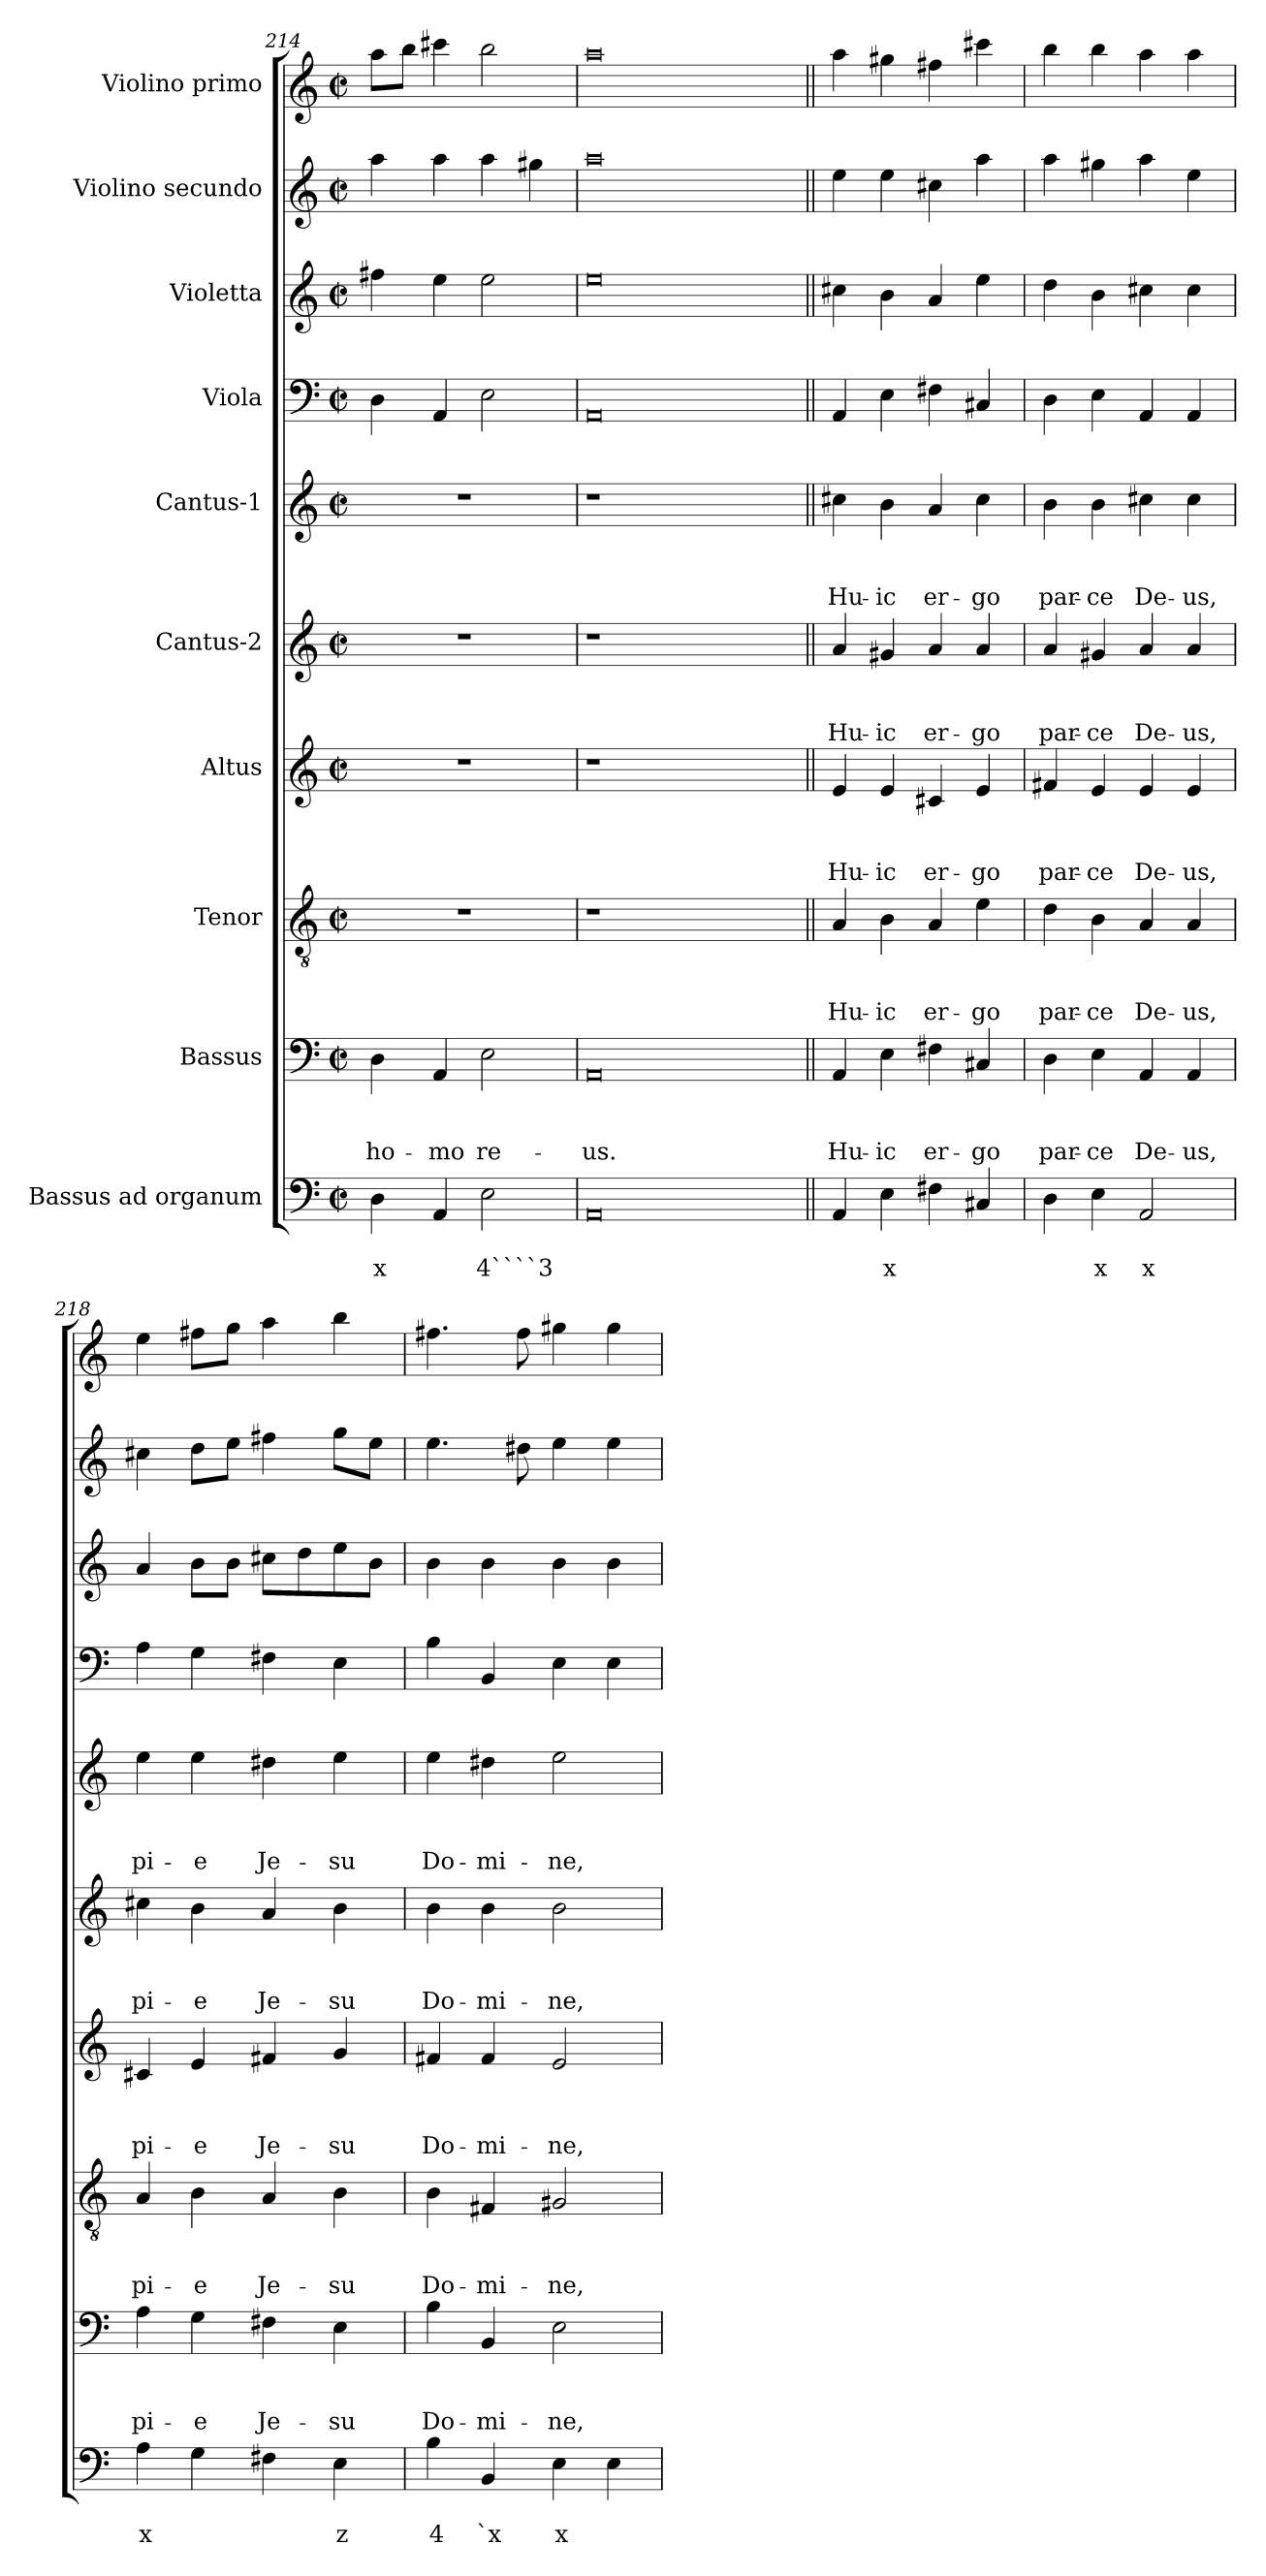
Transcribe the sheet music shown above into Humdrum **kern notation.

**kern	**text	**text	**kern	**text	**text	**text	**kern	**text	**text	**text	**kern	**text	**text	**text	**kern	**text	**text	**text	**kern	**text	**text	**text	**kern	**kern	**kern	**kern
*part10	*part10	*part10	*part9	*part9	*part9	*part9	*part8	*part8	*part8	*part8	*part7	*part7	*part7	*part7	*part6	*part6	*part6	*part6	*part5	*part5	*part5	*part5	*part4	*part3	*part2	*part1
*staff10	*staff10	*staff10	*staff9	*staff9	*staff9	*staff9	*staff8	*staff8	*staff8	*staff8	*staff7	*staff7	*staff7	*staff7	*staff6	*staff6	*staff6	*staff6	*staff5	*staff5	*staff5	*staff5	*staff4	*staff3	*staff2	*staff1
*I"Bassus ad  organum	*	*	*I"Bassus	*	*	*	*I"Tenor	*	*	*	*I"Altus	*	*	*	*I"Cantus-2	*	*	*	*I"Cantus-1	*	*	*	*I"Viola	*I"Violetta	*I"Violino secundo	*I"Violino primo
*clefF4	*	*	*clefF4	*	*	*	*clefGv2	*	*	*	*clefG2	*	*	*	*clefG2	*	*	*	*clefG2	*	*	*	*clefF4	*clefG2	*clefG2	*clefG2
*k[]	*	*	*k[]	*	*	*	*k[]	*	*	*	*k[]	*	*	*	*k[]	*	*	*	*k[]	*	*	*	*k[]	*k[]	*k[]	*k[]
*C:	*	*	*C:	*	*	*	*C:	*	*	*	*C:	*	*	*	*C:	*	*	*	*C:	*	*	*	*C:	*C:	*C:	*C:
*M2/2	*	*	*M2/2	*	*	*	*M2/2	*	*	*	*M2/2	*	*	*	*M2/2	*	*	*	*M2/2	*	*	*	*M2/2	*M2/2	*M2/2	*M2/2
*met(c|)	*	*	*met(c|)	*	*	*	*met(c|)	*	*	*	*met(c|)	*	*	*	*met(c|)	*	*	*	*met(c|)	*	*	*	*met(c|)	*met(c|)	*met(c|)	*met(c|)
=214	=214	=214	=214	=214	=214	=214	=214	=214	=214	=214	=214	=214	=214	=214	=214	=214	=214	=214	=214	=214	=214	=214	=214	=214	=214	=214
!	!	!LO:LY:b	!	!	!	!LO:LY:b	!	!	!	!	!	!	!	!	!	!	!	!	!	!	!	!	!	!	!	!
4D\	.	x	4D\	.	.	ho-	1r	.	.	.	1r	.	.	.	1r	.	.	.	1r	.	.	.	4D\	4ff#X\	4aa\	8aa\L
.	.	.	.	.	.	.	.	.	.	.	.	.	.	.	.	.	.	.	.	.	.	.	.	.	.	8bb\J
!	!	!	!	!	!	!LO:LY:b	!	!	!	!	!	!	!	!	!	!	!	!	!	!	!	!	!	!	!	!
4AA/	.	.	4AA/	.	.	-mo	.	.	.	.	.	.	.	.	.	.	.	.	.	.	.	.	4AA/	4ee\	4aa\	4ccc#X\
!	!	!LO:LY:b	!	!	!	!LO:LY:b	!	!	!	!	!	!	!	!	!	!	!	!	!	!	!	!	!	!	!	!
2E\	.	4````3	2E\	.	.	re-	.	.	.	.	.	.	.	.	.	.	.	.	.	.	.	.	2E\	2ee\	4aa\	2bb\
.	.	.	.	.	.	.	.	.	.	.	.	.	.	.	.	.	.	.	.	.	.	.	.	.	4gg#X\	.
=215	=215	=215	=215	=215	=215	=215	=215	=215	=215	=215	=215	=215	=215	=215	=215	=215	=215	=215	=215	=215	=215	=215	=215	=215	=215	=215
!	!	!	!	!	!	!LO:LY:b	!	!	!	!	!	!	!	!	!	!	!	!	!	!	!	!	!	!	!	!
0AA	.	.	0AA	.	.	-us.	1r	.	.	.	1r	.	.	.	1r	.	.	.	1r	.	.	.	0AA	0ee	0aa	0aa
.	.	.	.	.	.	.	1ryy	.	.	.	1ryy	.	.	.	1ryy	.	.	.	1ryy	.	.	.	.	.	.	.
=216||	=216||	=216||	=216||	=216||	=216||	=216||	=216||	=216||	=216||	=216||	=216||	=216||	=216||	=216||	=216||	=216||	=216||	=216||	=216||	=216||	=216||	=216||	=216||	=216||	=216||	=216||
!	!	!	!	!	!	!LO:LY:b	!	!	!	!LO:LY:b	!	!	!	!LO:LY:b	!	!	!	!LO:LY:b	!	!	!	!LO:LY:b	!	!	!	!
4AA/	.	.	4AA/	.	.	Hu-	4A/	.	.	Hu-	4e/	.	.	Hu-	4a/	.	.	Hu-	4cc#X\	.	.	Hu-	4AA/	4cc#X\	4ee\	4aa\
!	!	!LO:LY:b	!	!	!	!LO:LY:b	!	!	!	!LO:LY:b	!	!	!	!LO:LY:b	!	!	!	!LO:LY:b	!	!	!	!LO:LY:b	!	!	!	!
4E\	.	x	4E\	.	.	-ic	4B\	.	.	-ic	4e/	.	.	-ic	4g#X/	.	.	-ic	4b\	.	.	-ic	4E\	4b\	4ee\	4gg#X\
!	!	!	!	!	!	!LO:LY:b	!	!	!	!LO:LY:b	!	!	!	!LO:LY:b	!	!	!	!LO:LY:b	!	!	!	!LO:LY:b	!	!	!	!
4F#X\	.	.	4F#X\	.	.	er-	4A/	.	.	er-	4c#X/	.	.	er-	4a/	.	.	er-	4a/	.	.	er-	4F#X\	4a/	4cc#X\	4ff#X\
!	!	!	!	!	!	!LO:LY:b	!	!	!	!LO:LY:b	!	!	!	!LO:LY:b	!	!	!	!LO:LY:b	!	!	!	!LO:LY:b	!	!	!	!
4C#X/	.	.	4C#X/	.	.	-go	4e\	.	.	-go	4e/	.	.	-go	4a/	.	.	-go	4cc#\	.	.	-go	4C#X/	4ee\	4aa\	4ccc#X\
=217	=217	=217	=217	=217	=217	=217	=217	=217	=217	=217	=217	=217	=217	=217	=217	=217	=217	=217	=217	=217	=217	=217	=217	=217	=217	=217
!	!	!	!	!	!	!LO:LY:b	!	!	!	!LO:LY:b	!	!	!	!LO:LY:b	!	!	!	!LO:LY:b	!	!	!	!LO:LY:b	!	!	!	!
4D\	.	.	4D\	.	.	par-	4d\	.	.	par-	4f#X/	.	.	par-	4a/	.	.	par-	4b\	.	.	par-	4D\	4dd\	4aa\	4bb\
!	!	!LO:LY:b	!	!	!	!LO:LY:b	!	!	!	!LO:LY:b	!	!	!	!LO:LY:b	!	!	!	!LO:LY:b	!	!	!	!LO:LY:b	!	!	!	!
4E\	.	x	4E\	.	.	-ce	4B\	.	.	-ce	4e/	.	.	-ce	4g#X/	.	.	-ce	4b\	.	.	-ce	4E\	4b\	4gg#X\	4bb\
!	!	!LO:LY:b	!	!	!	!LO:LY:b	!	!	!	!LO:LY:b	!	!	!	!LO:LY:b	!	!	!	!LO:LY:b	!	!	!	!LO:LY:b	!	!	!	!
2AA/	.	x	4AA/	.	.	De-	4A/	.	.	De-	4e/	.	.	De-	4a/	.	.	De-	4cc#X\	.	.	De-	4AA/	4cc#X\	4aa\	4aa\
!	!	!	!	!	!	!LO:LY:b	!	!	!	!LO:LY:b	!	!	!	!LO:LY:b	!	!	!	!LO:LY:b	!	!	!	!LO:LY:b	!	!	!	!
.	.	.	4AA/	.	.	-us,	4A/	.	.	-us,	4e/	.	.	-us,	4a/	.	.	-us,	4cc#\	.	.	-us,	4AA/	4cc#\	4ee\	4aa\
!!LO:LB:g=z
=218	=218	=218	=218	=218	=218	=218	=218	=218	=218	=218	=218	=218	=218	=218	=218	=218	=218	=218	=218	=218	=218	=218	=218	=218	=218	=218
!	!	!LO:LY:b	!	!	!	!LO:LY:b	!	!	!	!LO:LY:b	!	!	!	!LO:LY:b	!	!	!	!LO:LY:b	!	!	!	!LO:LY:b	!	!	!	!
4A\	.	x	4A\	.	.	pi-	4A/	.	.	pi-	4c#X/	.	.	pi-	4cc#X\	.	.	pi-	4ee\	.	.	pi-	4A\	4a/	4cc#X\	4ee\
!	!	!	!	!	!	!LO:LY:b	!	!	!	!LO:LY:b	!	!	!	!LO:LY:b	!	!	!	!LO:LY:b	!	!	!	!LO:LY:b	!	!	!	!
4G\	.	.	4G\	.	.	-e	4B\	.	.	-e	4e/	.	.	-e	4b\	.	.	-e	4ee\	.	.	-e	4G\	8b\L	8dd\L	8ff#X\L
.	.	.	.	.	.	.	.	.	.	.	.	.	.	.	.	.	.	.	.	.	.	.	.	8b\J	8ee\J	8gg\J
!	!	!	!	!	!	!LO:LY:b	!	!	!	!LO:LY:b	!	!	!	!LO:LY:b	!	!	!	!LO:LY:b	!	!	!	!LO:LY:b	!	!	!	!
4F#X\	.	.	4F#X\	.	.	Je-	4A/	.	.	Je-	4f#X/	.	.	Je-	4a/	.	.	Je-	4dd#X\	.	.	Je-	4F#X\	8cc#X\L	4ff#X\	4aa\
.	.	.	.	.	.	.	.	.	.	.	.	.	.	.	.	.	.	.	.	.	.	.	.	8dd\	.	.
!	!	!LO:LY:b	!	!	!	!LO:LY:b	!	!	!	!LO:LY:b	!	!	!	!LO:LY:b	!	!	!	!LO:LY:b	!	!	!	!LO:LY:b	!	!	!	!
4E\	.	z	4E\	.	.	-su	4B\	.	.	-su	4g/	.	.	-su	4b\	.	.	-su	4ee\	.	.	-su	4E\	8ee\	8gg\L	4bb\
.	.	.	.	.	.	.	.	.	.	.	.	.	.	.	.	.	.	.	.	.	.	.	.	8b\J	8ee\J	.
=219	=219	=219	=219	=219	=219	=219	=219	=219	=219	=219	=219	=219	=219	=219	=219	=219	=219	=219	=219	=219	=219	=219	=219	=219	=219	=219
!	!	!LO:LY:b	!	!	!	!LO:LY:b	!	!	!	!LO:LY:b	!	!	!	!LO:LY:b	!	!	!	!LO:LY:b	!	!	!	!LO:LY:b	!	!	!	!
4B\	.	4	4B\	.	.	Do-	4B\	.	.	Do-	4f#X/	.	.	Do-	4b\	.	.	Do-	4ee\	.	.	Do-	4B\	4b\	4.ee\	4.ff#X\
!	!	!LO:LY:b	!	!	!	!LO:LY:b	!	!	!	!LO:LY:b	!	!	!	!LO:LY:b	!	!	!	!LO:LY:b	!	!	!	!LO:LY:b	!	!	!	!
4BB/	.	`x	4BB/	.	.	-mi-	4F#X/	.	.	-mi-	4f#/	.	.	-mi-	4b\	.	.	-mi-	4dd#X\	.	.	-mi-	4BB/	4b\	.	.
.	.	.	.	.	.	.	.	.	.	.	.	.	.	.	.	.	.	.	.	.	.	.	.	.	8dd#X\	8ff#\
!	!	!LO:LY:b	!	!	!	!LO:LY:b	!	!	!	!LO:LY:b	!	!	!	!LO:LY:b	!	!	!	!LO:LY:b	!	!	!	!LO:LY:b	!	!	!	!
4E\	.	x	2E\	.	.	-ne,	2G#X/	.	.	-ne,	2e/	.	.	-ne,	2b\	.	.	-ne,	2ee\	.	.	-ne,	4E\	4b\	4ee\	4gg#X\
4E\	.	.	.	.	.	.	.	.	.	.	.	.	.	.	.	.	.	.	.	.	.	.	4E\	4b\	4ee\	4gg#\
=	=	=	=	=	=	=	=	=	=	=	=	=	=	=	=	=	=	=	=	=	=	=	=	=	=	=
*-	*-	*-	*-	*-	*-	*-	*-	*-	*-	*-	*-	*-	*-	*-	*-	*-	*-	*-	*-	*-	*-	*-	*-	*-	*-	*-
